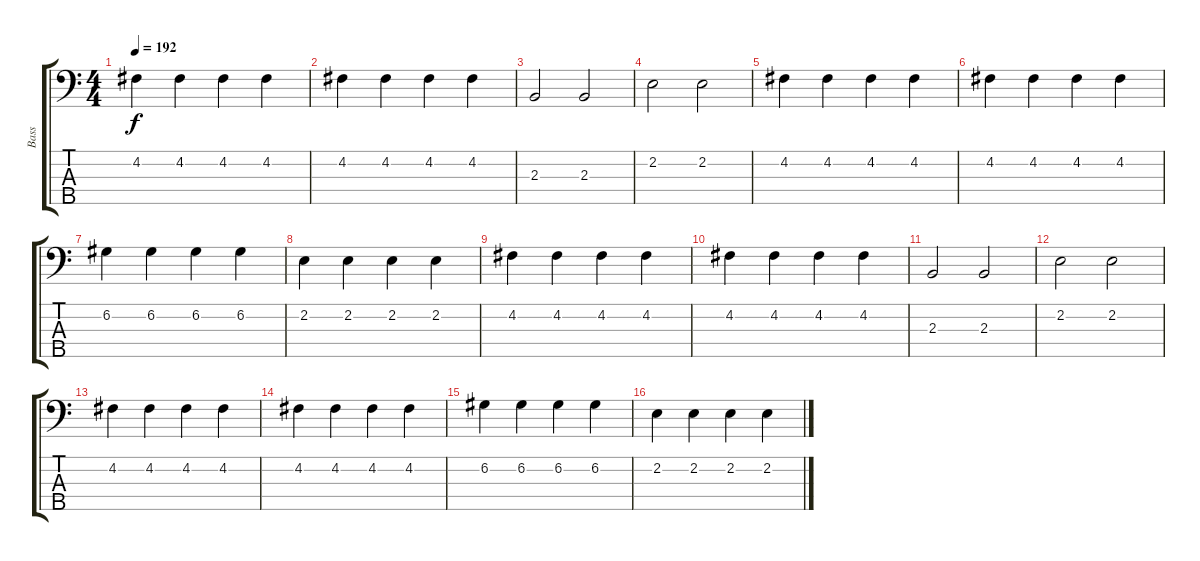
\track ("Bass" "Bass") {instrument electricbassfinger}
\staff {score tabs}
\tuning (G2 D2 A1 E1 B0) {hide}
\ts (4 4)
\tempo 192
\clef f4
\ks c
4.2.4{dy f} 4.2.4 4.2.4 4.2.4 |
4.2.4 4.2.4 4.2.4 4.2.4 |
2.3.2 2.3.2 |
2.2.2 2.2.2 |
4.2.4 4.2.4 4.2.4 4.2.4 |
4.2.4 4.2.4 4.2.4 4.2.4 |
6.2.4 6.2.4 6.2.4 6.2.4 |
2.2.4 2.2.4 2.2.4 2.2.4 |
4.2.4 4.2.4 4.2.4 4.2.4 |
4.2.4 4.2.4 4.2.4 4.2.4 |
2.3.2 2.3.2 |
2.2.2 2.2.2 |
4.2.4 4.2.4 4.2.4 4.2.4 |
4.2.4 4.2.4 4.2.4 4.2.4 |
6.2.4 6.2.4 6.2.4 6.2.4 |
2.2.4 2.2.4 2.2.4 2.2.4
